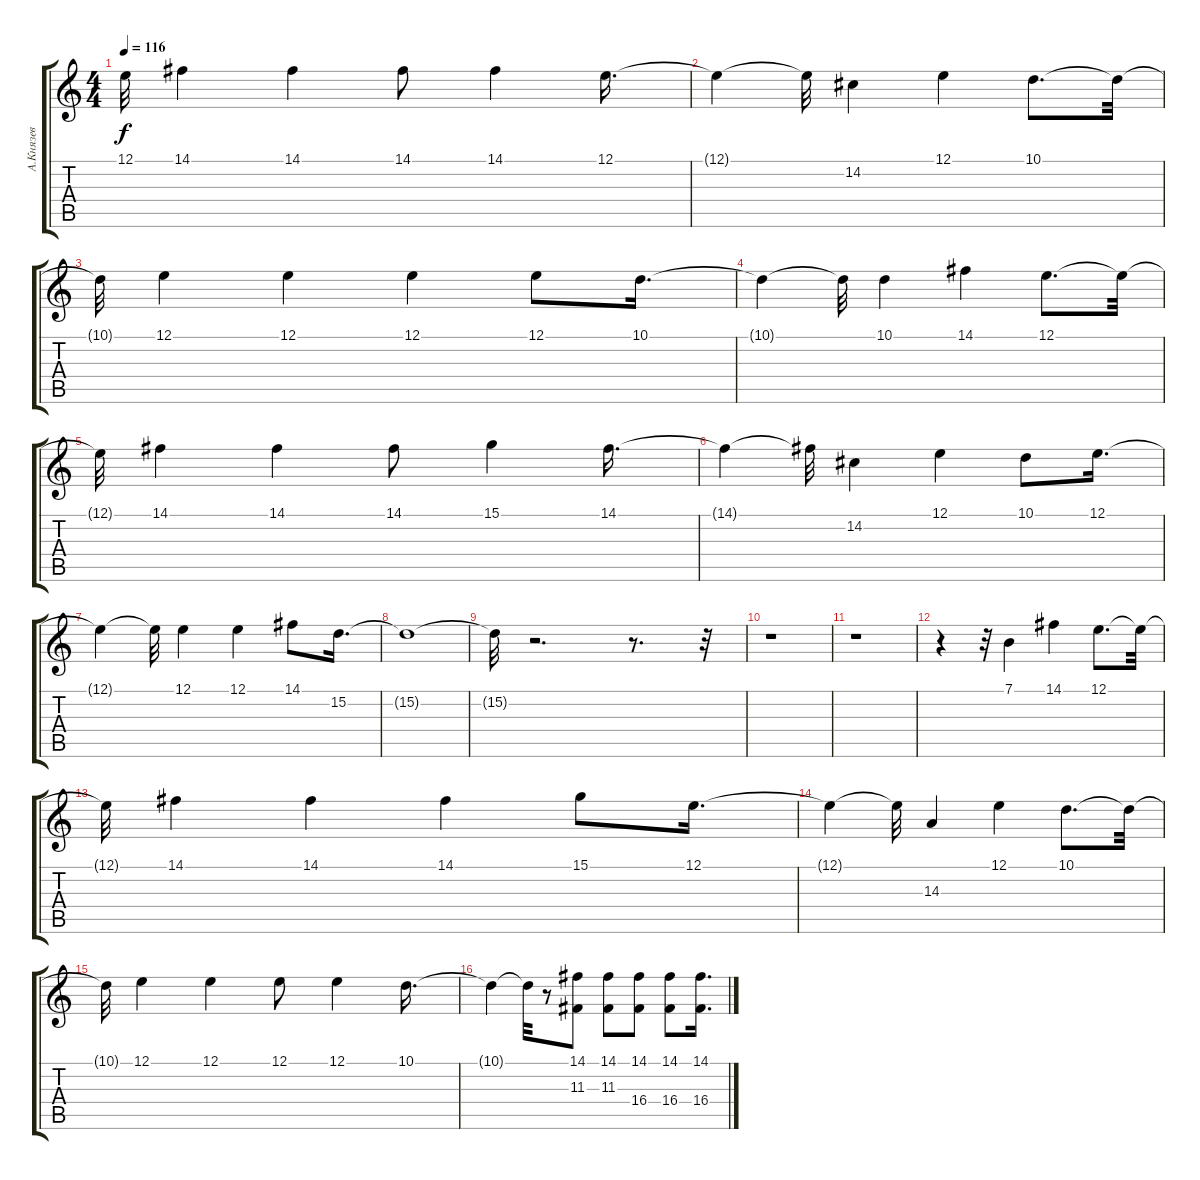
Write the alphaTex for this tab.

\track ("А.Князев" "А.Князев") {instrument violin}
\staff {score tabs}
\tuning (E4 B3 G3 D3 A2 E2) {hide}
\ts (4 4)
\tempo 116
\clef g2
\ks c
12.1{t}.32{dy f} 14.1.4 14.1.4 14.1.8 14.1.4 12.1.16{d} |
12.1{t}.4 12.1{t}.32 14.2.4 12.1.4 10.1.8{d} 10.1{t}.32 |
10.1{t}.32 12.1.4 12.1.4 12.1.4 12.1.8 10.1.16{d} |
10.1{t}.4 10.1{t}.32 10.1.4 14.1.4 12.1.8{d} 12.1{t}.32 |
12.1{t}.32 14.1.4 14.1.4 14.1.8 15.1.4 14.1.16{d} |
14.1{t}.4 14.1{t}.32 14.2.4 12.1.4 10.1.8 12.1.16{d} |
12.1{t}.4 12.1{t}.32 12.1.4 12.1.4 14.1.8 15.2.16{d} |
15.2{t}.1 |
15.2{t}.32 r.2{d} r.8{d} r.32 |
r.1 |
r.1 |
r.4 r.32 7.1.4 14.1.4 12.1.8{d} 12.1{t}.32 |
12.1{t}.32 14.1.4 14.1.4 14.1.4 15.1.8 12.1.16{d} |
12.1{t}.4 12.1{t}.32 14.3.4 12.1.4 10.1.8{d} 10.1{t}.32 |
10.1{t}.32 12.1.4 12.1.4 12.1.8 12.1.4 10.1.16{d} |
10.1{t}.4 10.1{t}.32 r.8 (14.1 11.3).8 (14.1 11.3).8 (14.1 16.4).8 (14.1 16.4).8 (14.1 16.4).16{d}
